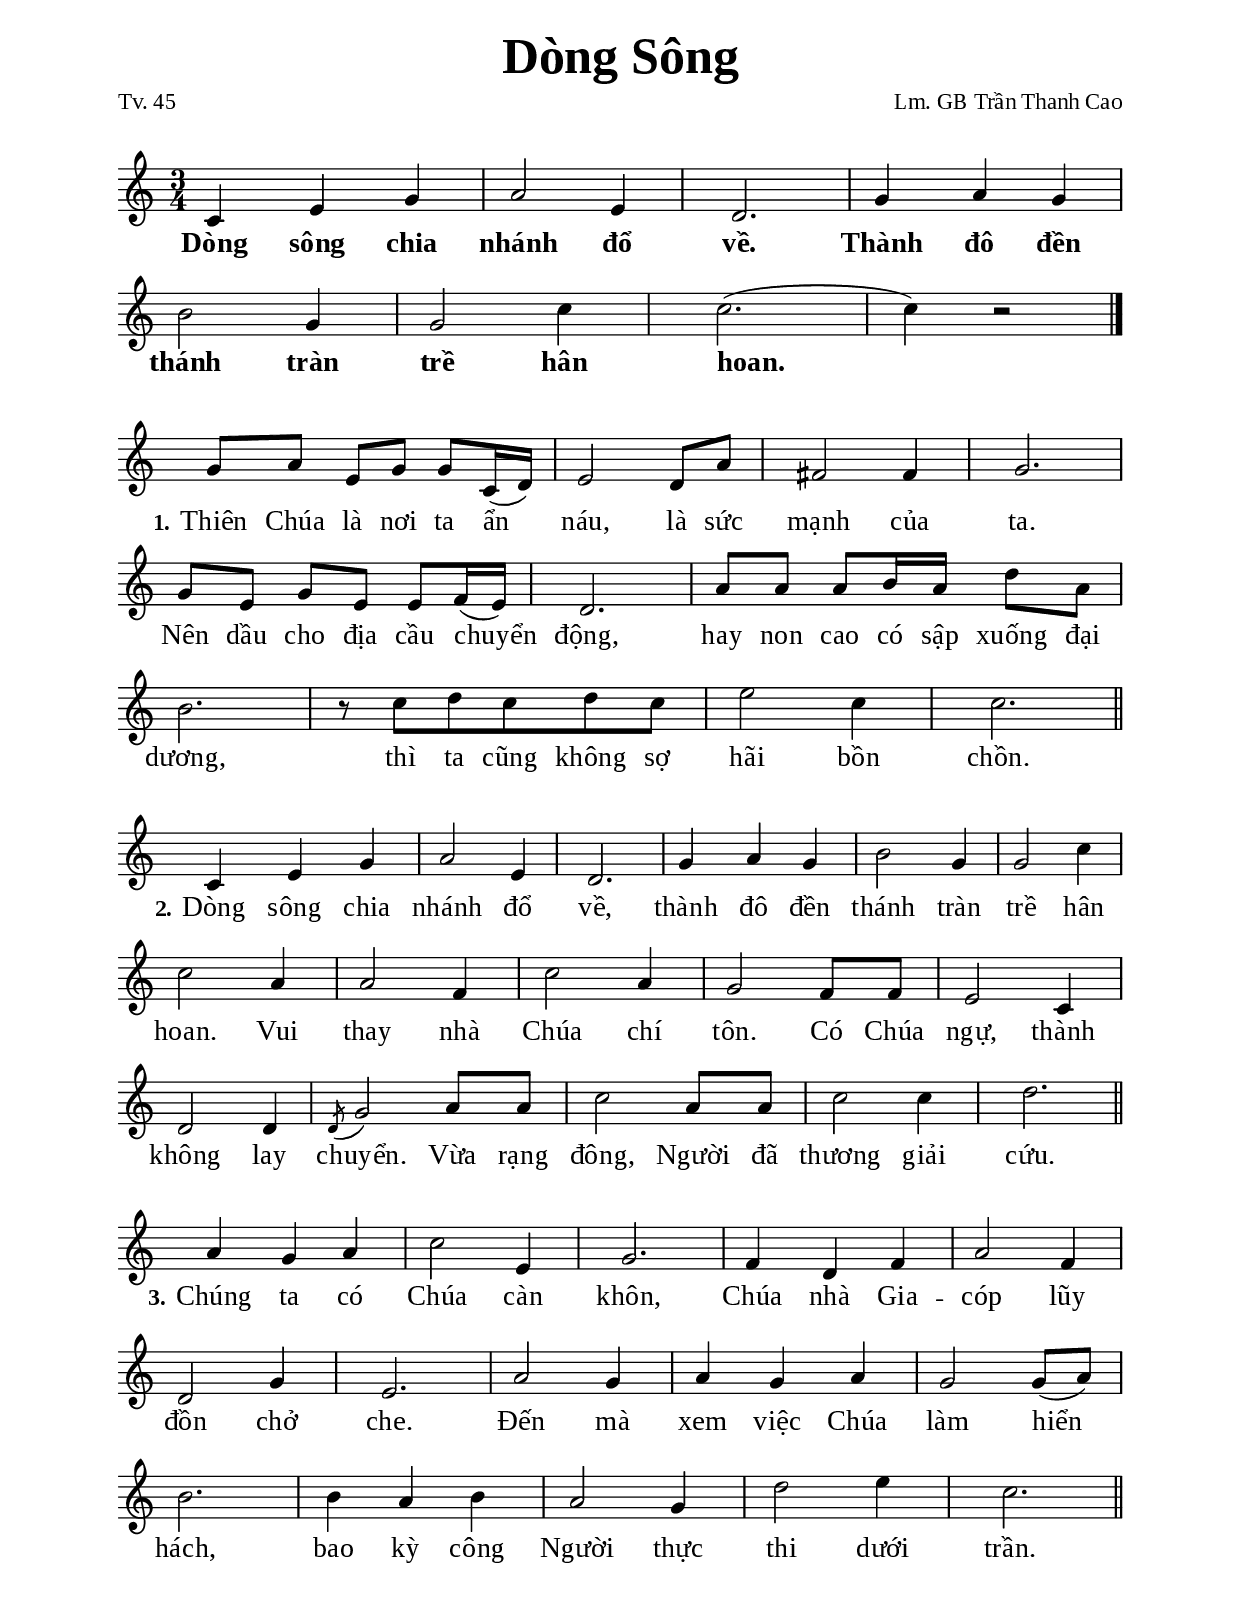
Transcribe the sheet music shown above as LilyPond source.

% Cài đặt chung
\version "2.22.1"
\include "english.ly"

\header {
  title = \markup { \fontsize #3 "Dòng Sông" }
  poet = "Tv. 45"
  composer = "Lm. GB Trần Thanh Cao"
  arranger = " "
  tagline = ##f
}

% Nhạc điệp khúc
nhacDiepKhucSop = \relative c' {
  c4 e g |
  a2 e4 |
  d2. |
  g4 a g |
  b2 g4 |
  g2 c4 |
  c2.( |
  c4) r2 \bar "|."
}

% Nhạc phiên khúc
nhacPhienKhucMot = \relative c'' {
  g8 a e g g c,16( d) |
  e2 d8 a' |
  fs2 fs4 |
  g2. |
  g8 e g e e f16( e) |
  d2. |
  a'8 a a b16 a d8 a |
  b2. |
  r8 c d c d c |
  e2 c4 |
  c2. \bar "||"
}

nhacPhienKhucHai = \relative c' {
  c4 e g |
  a2 e4 |
  d2. |
  g4 a g |
  b2 g4 |
  g2 c4 |
  c2 a4 |
  a2 f4 |
  c'2 a4 |
  g2 f8 f |
  e2 c4 |
  d2 d4 |
  \acciaccatura d8 g2 a8 a |
  c2 a8 a |
  c2 c4 |
  d2. \bar "||"
}

nhacPhienKhucBa = \relative c'' {
  a4 g a |
  c2 e,4 |
  g2. |
  f4 d f |
  a2 f4 |
  d2 g4 |
  e2. |
  a2 g4 |
  a g a |
  g2 g8( a) |
  b2. |
  b4 a b |
  a2 g4 |
  d'2 e4 |
  c2. \bar "||"
}

% Lời điệp khúc
loiDiepKhuc = \lyricmode {
  Dòng sông chia nhánh đổ về.
  Thành đô đền thánh tràn trề hân hoan.
}

% Lời phiên khúc
loiPhienKhucMot = \lyricmode {
  \set stanza = #"1."
  Thiên Chúa là nơi ta ẩn náu, là sức mạnh của ta.
  Nên dầu cho địa cầu chuyển động,
  hay non cao có sập xuống đại dương,
  thì ta cũng không sợ hãi bồn chồn.
}

loiPhienKhucHai = \lyricmode {
  \set stanza = #"2."
  Dòng sông chia nhánh đổ về,
  thành đô đền thánh tràn trề hân hoan.
  Vui thay nhà Chúa chí tôn.
  Có Chúa ngự, thành không lay chuyển.
  Vừa rạng đông, Người đã thương giải cứu.
}

loiPhienKhucBa = \lyricmode {
  \set stanza = #"3."
  Chúng ta có Chúa càn khôn,
  Chúa nhà Gia -- cóp lũy đồn chở che.
  Đến mà xem việc Chúa làm hiển hách,
  bao kỳ công Người thực thi dưới trần.
}


% Dàn trang
\paper {
  #(set-paper-size "a4")
  top-margin = 10\mm
  bottom-margin = 10\mm
  left-margin = 20\mm
  right-margin = 20\mm
  indent = #0
  #(define fonts
    (make-pango-font-tree
      "Liberation Serif"
      "Liberation Serif"
      "Liberation Serif"
      (/ 20 20)))
  page-count = #1
}

\score {
  \new ChoirStaff <<
    \new Staff = diepKhuc \with {
        \consists "Merge_rests_engraver"
        %\magnifyStaff #(magstep +1)
      }
      <<
      \new Voice = beSop {
        \key c \major \time 3/4 \nhacDiepKhucSop
      }
    >>
    \new Lyrics \lyricsto beSop \loiDiepKhuc
  >>
  \layout {
    \override Lyrics.LyricText.font-series = #'bold
    \override Lyrics.LyricText.font-size = #+2
    \override Lyrics.LyricSpace.minimum-distance = #4.0
    \override Score.BarNumber.break-visibility = ##(#f #f #f)
    \override Score.SpacingSpanner.uniform-stretching = ##t
  }
}

\score {
  \new ChoirStaff <<
    \new Staff = phienKhuc \with {
        %\magnifyStaff #(magstep +1)
      }
      <<
      \new Voice = beSop {
        \key c \major \time 3/4 \nhacPhienKhucMot
      }
    >>
    \new Lyrics \lyricsto beSop \loiPhienKhucMot
  >>
  \layout {
    \override Staff.TimeSignature.transparent = ##t
    \override Lyrics.LyricText.font-size = #+2
    \override Lyrics.LyricSpace.minimum-distance = #1.6
    \override Score.BarNumber.break-visibility = ##(#f #f #f)
    \override Score.SpacingSpanner.uniform-stretching = ##t
  }
}

\score {
  \new ChoirStaff <<
    \new Staff = phienKhuc \with {
        %\magnifyStaff #(magstep +1)
      }
      <<
      \new Voice = beSop {
        \key c \major \time 3/4 \nhacPhienKhucHai
      }
    >>
    \new Lyrics \lyricsto beSop \loiPhienKhucHai
  >>
  \layout {
    \override Staff.TimeSignature.transparent = ##t
    \override Lyrics.LyricText.font-size = #+2
    \override Lyrics.LyricSpace.minimum-distance = #2.0
    \override Score.BarNumber.break-visibility = ##(#f #f #f)
    \override Score.SpacingSpanner.uniform-stretching = ##t
  }
}

\score {
  \new ChoirStaff <<
    \new Staff = phienKhuc \with {
        %\magnifyStaff #(magstep +1)
      }
      <<
      \new Voice = beSop {
        \key c \major \time 3/4 \nhacPhienKhucBa
      }
    >>
    \new Lyrics \lyricsto beSop \loiPhienKhucBa
  >>
  \layout {
    \override Staff.TimeSignature.transparent = ##t
    \override Lyrics.LyricText.font-size = #+2
    \override Lyrics.LyricSpace.minimum-distance = #2.5
    \override Score.BarNumber.break-visibility = ##(#f #f #f)
    \override Score.SpacingSpanner.uniform-stretching = ##t
  }
}
